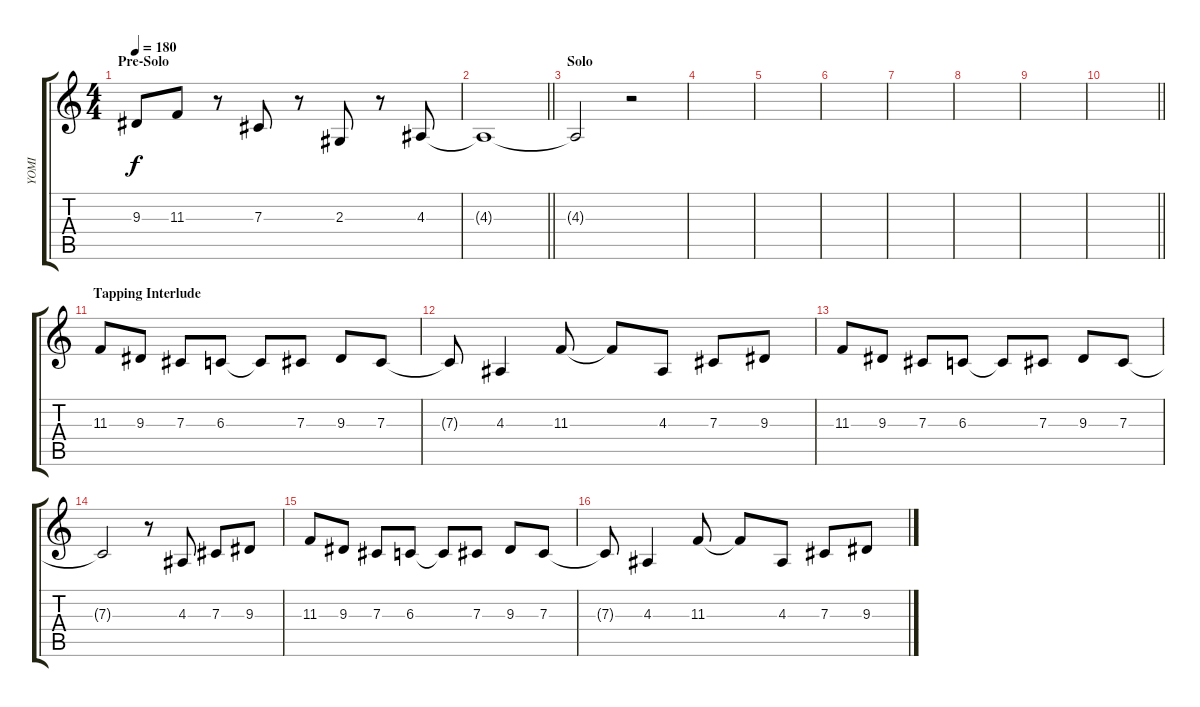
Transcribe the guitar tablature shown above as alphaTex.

\track ("YOMI" "YOMI") {instrument lead6voice}
\staff {score tabs}
\tuning (Eb4 Bb3 Gb3 Db3 Ab2 Eb2) {hide}
\ts (4 4)
\section ("" "Pre-Solo")
\tempo 180
\clef g2
\ks c
9.3.8{dy f} 11.3.8 r.8 7.3.8 r.8 2.3.8 r.8 4.3.8 |
\barLineRight lightlight
4.3{t}.1 |
\section ("" "Solo")
4.3{t}.2 r.2 |
|
|
|
|
|
|
\barLineRight lightlight
|
\section ("" "Tapping Interlude")
11.3.8 9.3.8 7.3.8 6.3.8 6.3{t}.8 7.3.8 9.3.8 7.3.8 |
7.3{t}.8 4.3.4 11.3.8 11.3{t}.8 4.3.8 7.3.8 9.3.8 |
11.3.8 9.3.8 7.3.8 6.3.8 6.3{t}.8 7.3.8 9.3.8 7.3.8 |
7.3{t}.2 r.8 4.3.8 7.3.8 9.3.8 |
11.3.8 9.3.8 7.3.8 6.3.8 6.3{t}.8 7.3.8 9.3.8 7.3.8 |
7.3{t}.8 4.3.4 11.3.8 11.3{t}.8 4.3.8 7.3.8 9.3.8
